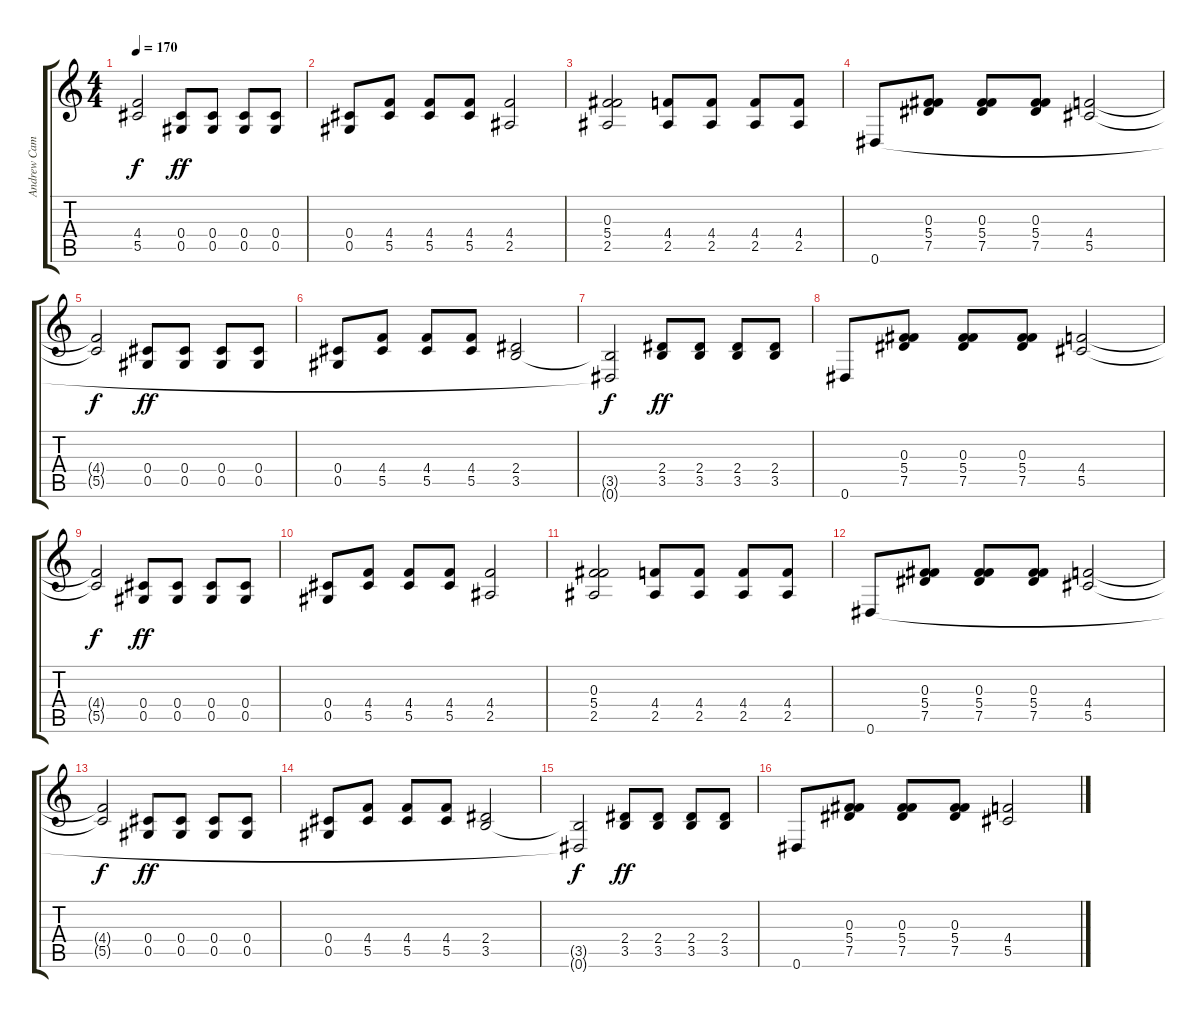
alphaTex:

\track ("Andrew Campbell - Rythm" "Andrew Cam") {instrument distortionguitar}
\staff {score tabs}
\tuning (Eb4 Bb3 Gb3 Db3 Ab2 Eb2) {hide}
\ts (4 4)
\tempo 170
\clef g2
\ks c
(4.4{t} 5.5{t}).2{dy f} (0.4 0.5).8{dy ff} (0.4 0.5).8 (0.4 0.5).8 (0.4 0.5).8 |
(0.4 0.5).8 (4.4 5.5).8 (4.4 5.5).8 (4.4 5.5).8 (4.4 2.5).2 |
(0.3 5.4 2.5).2 (4.4 2.5).8 (4.4 2.5).8 (4.4 2.5).8 (4.4 2.5).8 |
0.6.8 (0.3 5.4 7.5).8 (0.3 5.4 7.5).8 (0.3 5.4 7.5).8 (4.4 5.5).2 |
(4.4{t} 5.5{t}).2{dy f} (0.4 0.5).8{dy ff} (0.4 0.5).8 (0.4 0.5).8 (0.4 0.5).8 |
(0.4 0.5).8 (4.4 5.5).8 (4.4 5.5).8 (4.4 5.5).8 (2.4 3.5).2 |
(3.5{t} 0.6{t}).2{dy f} (2.4 3.5).8{dy ff} (2.4 3.5).8 (2.4 3.5).8 (2.4 3.5).8 |
0.6.8 (0.3 5.4 7.5).8 (0.3 5.4 7.5).8 (0.3 5.4 7.5).8 (4.4 5.5).2 |
(4.4{t} 5.5{t}).2{dy f} (0.4 0.5).8{dy ff} (0.4 0.5).8 (0.4 0.5).8 (0.4 0.5).8 |
(0.4 0.5).8 (4.4 5.5).8 (4.4 5.5).8 (4.4 5.5).8 (4.4 2.5).2 |
(0.3 5.4 2.5).2 (4.4 2.5).8 (4.4 2.5).8 (4.4 2.5).8 (4.4 2.5).8 |
0.6.8 (0.3 5.4 7.5).8 (0.3 5.4 7.5).8 (0.3 5.4 7.5).8 (4.4 5.5).2 |
(4.4{t} 5.5{t}).2{dy f} (0.4 0.5).8{dy ff} (0.4 0.5).8 (0.4 0.5).8 (0.4 0.5).8 |
(0.4 0.5).8 (4.4 5.5).8 (4.4 5.5).8 (4.4 5.5).8 (2.4 3.5).2 |
(3.5{t} 0.6{t}).2{dy f} (2.4 3.5).8{dy ff} (2.4 3.5).8 (2.4 3.5).8 (2.4 3.5).8 |
0.6.8 (0.3 5.4 7.5).8 (0.3 5.4 7.5).8 (0.3 5.4 7.5).8 (4.4 5.5).2
